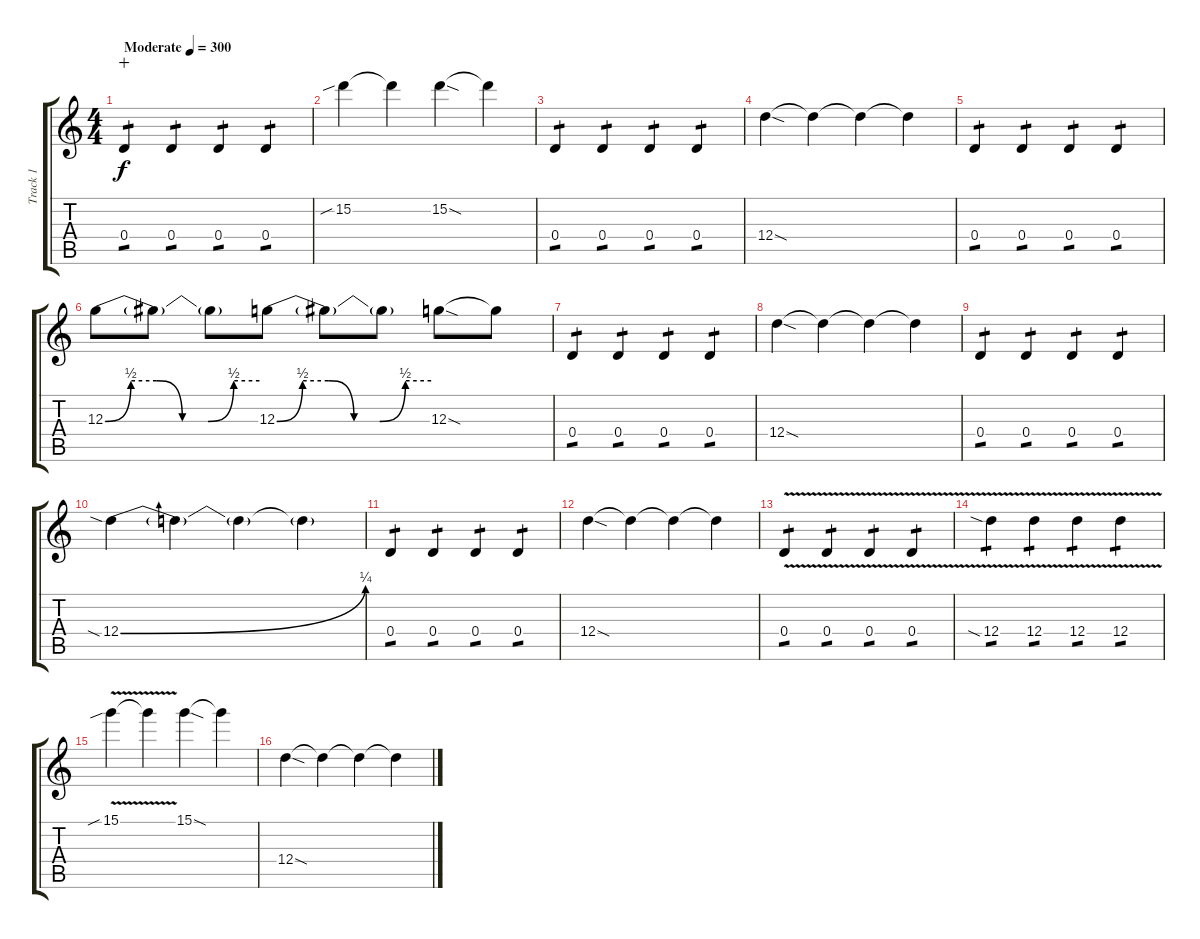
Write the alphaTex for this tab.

\track ("Track 1" "Track 1") {instrument overdrivenguitar}
\staff {score tabs}
\tuning (E4 B3 G3 D3 A2 E2) {hide}
\ts (4 4)
\tempo (300 "Moderate")
\clef g2
\ks c
0.4.4{tp 1 dy f instrument overdrivenguitar wahc} 0.4.4{tp 1} 0.4.4{tp 1} 0.4.4{tp 1} |
15.2{sib}.4 15.2{t}.4 15.2{sod}.4 15.2{t}.4 |
0.4.4{tp 1} 0.4.4{tp 1} 0.4.4{tp 1} 0.4.4{tp 1} |
12.4{sod}.4 12.4{t}.4 12.4{t}.4 12.4{t}.4 |
0.4.4{tp 1} 0.4.4{tp 1} 0.4.4{tp 1} 0.4.4{tp 1} |
12.3{be (custom 0 0 10 2 20 2 30 0 40 0 50 2 60 2)}.8 12.3{t}.8 12.3{t}.8 12.3{be (custom 0 0 10 2 20 2 30 0 40 0 50 2 60 2)}.8 12.3{t}.8 12.3{t}.8 12.3{sod}.8 12.3{t}.8 |
0.4.4{tp 1} 0.4.4{tp 1} 0.4.4{tp 1} 0.4.4{tp 1} |
12.4{sod}.4 12.4{t}.4 12.4{t}.4 12.4{t}.4 |
0.4.4{tp 1} 0.4.4{tp 1} 0.4.4{tp 1} 0.4.4{tp 1} |
12.4{be (bend 0 0 60 1) sia}.4 12.4{t}.4 12.4{t}.4 12.4{t}.4 |
0.4.4{tp 1} 0.4.4{tp 1} 0.4.4{tp 1} 0.4.4{tp 1} |
12.4{sod}.4 12.4{t}.4 12.4{t}.4 12.4{t}.4 |
0.4{v}.4{tp 1} 0.4{v}.4{tp 1} 0.4{v}.4{tp 1} 0.4{v}.4{tp 1} |
12.4{v sia}.4{tp 1} 12.4{v}.4{tp 1} 12.4{v}.4{tp 1} 12.4{v}.4{tp 1} |
15.1{v sib}.4 15.1{t}.4 15.1{sod}.4 15.1{t}.4 |
12.4{sod}.4 12.4{t}.4 12.4{t}.4 12.4{t}.4
